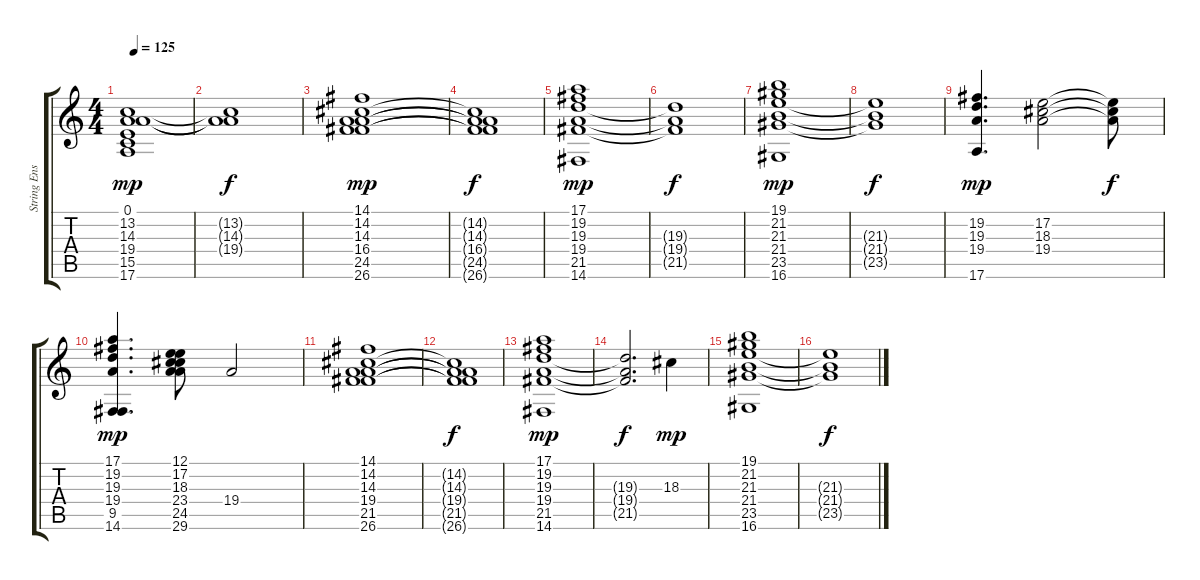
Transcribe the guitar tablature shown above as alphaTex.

\track ("String Ensemble" "String Ens") {instrument stringensemble1}
\staff {score tabs}
\tuning (E4 B3 G3 D3 A2 E2) {hide}
\ts (4 4)
\tempo 125
\clef g2
\ks c
(0.1 13.2 14.3 19.4 15.5 17.6).1{dy mp} |
(13.2{t} 14.3{t} 19.4{t}).1{dy f} |
(14.1 14.2 14.3 16.4 24.5 26.6).1{dy mp} |
(14.2{t} 14.3{t} 16.4{t} 24.5{t} 26.6{t}).1{dy f} |
(17.1 19.2 19.3 19.4 21.5 14.6).1{dy mp} |
(19.3{t} 19.4{t} 21.5{t}).1{dy f} |
(19.1 21.2 21.3 21.4 23.5 16.6).1{dy mp} |
(21.3{t} 21.4{t} 23.5{t}).1{dy f} |
(19.2 19.3 19.4 17.6).4{d dy mp} (17.2 18.3 19.4).2 (17.2{t} 18.3{t} 19.4{t}).8{dy f} |
(17.1 19.2 19.3 19.4 9.5 14.6).4{d dy mp} (12.1 17.2 18.3 23.4 24.5 29.6).8 19.4.2 |
(14.1 14.2 14.3 19.4 21.5 26.6).1 |
(14.2{t} 14.3{t} 19.4{t} 21.5{t} 26.6{t}).1{dy f} |
(17.1 19.2 19.3 19.4 21.5 14.6).1{dy mp} |
(19.3{t} 19.4{t} 21.5{t}).2{d dy f} 18.3.4{dy mp} |
(19.1 21.2 21.3 21.4 23.5 16.6).1 |
(21.3{t} 21.4{t} 23.5{t}).1{dy f}
